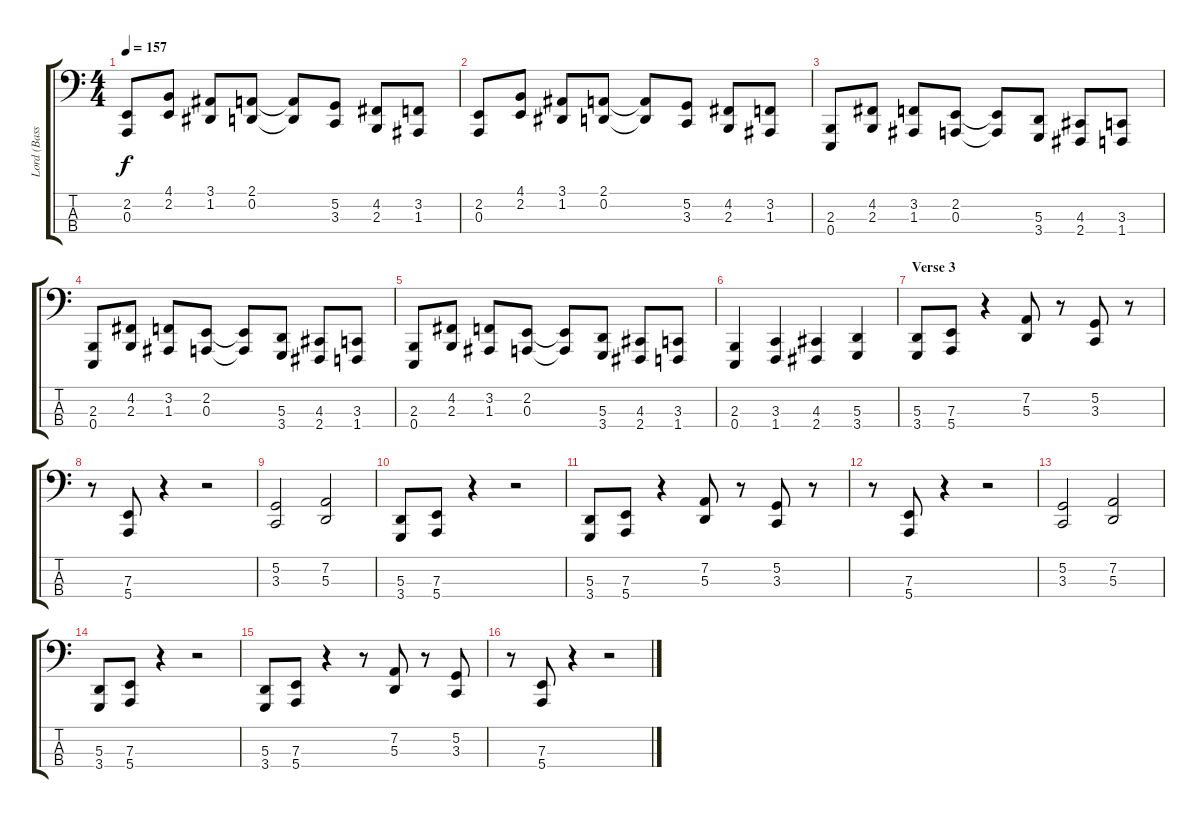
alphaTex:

\track ("Lord (Bass)" "Lord (Bass") {instrument electricgrandpiano}
\staff {score tabs}
\tuning (G2 D2 A1 E1) {hide}
\ts (4 4)
\tempo 157
\clef f4
\ks c
(2.2 0.3).8{dy f} (4.1 2.2).8 (3.1 1.2).8 (2.1 0.2).8 (2.1{t} 0.2{t}).8 (5.2 3.3).8 (4.2 2.3).8 (3.2 1.3).8 |
(2.2 0.3).8 (4.1 2.2).8 (3.1 1.2).8 (2.1 0.2).8 (2.1{t} 0.2{t}).8 (5.2 3.3).8 (4.2 2.3).8 (3.2 1.3).8 |
(2.3 0.4).8 (4.2 2.3).8 (3.2 1.3).8 (2.2 0.3).8 (2.2{t} 0.3{t}).8 (5.3 3.4).8 (4.3 2.4).8 (3.3 1.4).8 |
(2.3 0.4).8 (4.2 2.3).8 (3.2 1.3).8 (2.2 0.3).8 (2.2{t} 0.3{t}).8 (5.3 3.4).8 (4.3 2.4).8 (3.3 1.4).8 |
(2.3 0.4).8 (4.2 2.3).8 (3.2 1.3).8 (2.2 0.3).8 (2.2{t} 0.3{t}).8 (5.3 3.4).8 (4.3 2.4).8 (3.3 1.4).8 |
(2.3 0.4).4 (3.3 1.4).4 (4.3 2.4).4 (5.3 3.4).4 |
\section ("" "Verse 3")
(5.3 3.4).8 (7.3 5.4).8 r.4 (7.2 5.3).8 r.8 (5.2 3.3).8 r.8 |
r.8 (7.3 5.4).8 r.4 r.2 |
(5.2 3.3).2 (7.2 5.3).2 |
(5.3 3.4).8 (7.3 5.4).8 r.4 r.2 |
(5.3 3.4).8 (7.3 5.4).8 r.4 (7.2 5.3).8 r.8 (5.2 3.3).8 r.8 |
r.8 (7.3 5.4).8 r.4 r.2 |
(5.2 3.3).2 (7.2 5.3).2 |
(5.3 3.4).8 (7.3 5.4).8 r.4 r.2 |
(5.3 3.4).8 (7.3 5.4).8 r.4 r.8 (7.2 5.3).8 r.8 (5.2 3.3).8 |
r.8 (7.3 5.4).8 r.4 r.2
